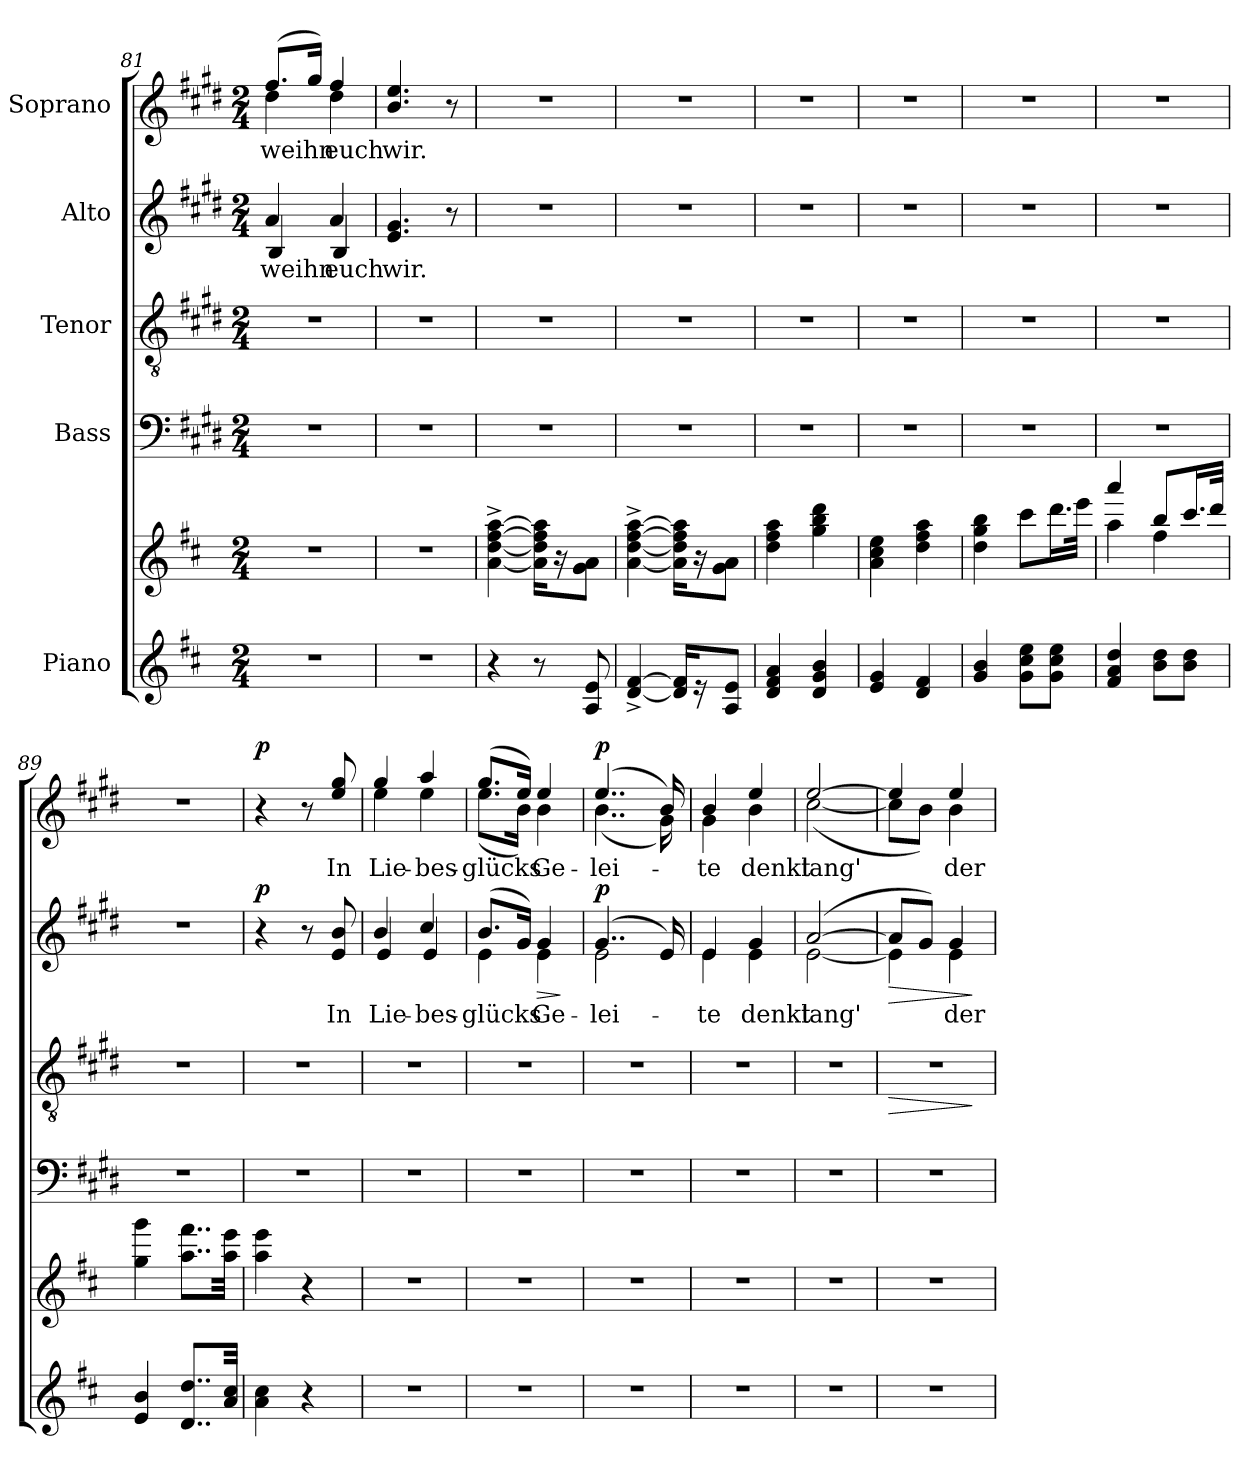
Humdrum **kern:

**kern	**kern	**kern	**kern	**dynam	**kern	**text	**dynam	**kern	**text	**dynam
*part5	*part5	*part4	*part3	*part3	*part2	*part2	*part2	*part1	*part1	*part1
*staff6	*staff5	*staff4	*staff3	*staff3	*staff2	*staff2	*staff2	*staff1	*staff1	*staff1
*I"Piano	*	*I"Bass	*I"Tenor	*	*I"Alto	*	*	*I"Soprano	*	*
*clefG2	*clefG2	*clefF4	*clefGv2	*	*clefG2	*	*	*clefG2	*	*
*	*	*ITrd1c2	*ITrd1c2	*	*ITrd1c2	*	*	*ITrd1c2	*	*
*k[f#c#]	*k[f#c#]	*k[f#c#]	*k[f#c#]	*	*k[f#c#]	*	*	*k[f#c#]	*	*
*M2/4	*M2/4	*M2/4	*M2/4	*	*M2/4	*	*	*M2/4	*	*
=81	=81	=81	=81	=81	=81	=81	=81	=81	=81	=81
!	!	!	!	!	!	!LO:LY:b	!	!	!LO:LY:b	!
*	*	*	*	*	*^	*	*	*^	*	*
2r	2r	2r	2r	.	4g/	4A/	weihn	.	(>8.ee/L	4cc#\	weihn	.
.	.	.	.	.	.	.	.	.	16ff#/Jk)	.	.	.
!	!	!	!	!	!	!	!LO:LY:b	!	!	!	!LO:LY:b	!
.	.	.	.	.	4g/	4A/	euch	.	4ee/	4cc#\	euch	.
!!LO:PB:g=z
=82	=82	=82	=82	=82	=82	=82	=82	=82	=82	=82	=82	=82
!	!	!	!	!	!	!	!LO:LY:b	!	!	!	!LO:LY:b	!
*	*	*	*	*	*v	*v	*	*	*	*	*	*
*	*	*	*	*	*	*	*	*v	*v	*	*
2r	2r	2r	2r	.	4.d/ 4.f#/	wir.	.	4.a/ 4.dd/	wir.	.
.	.	.	.	.	8r	.	.	8r	.	.
=83	=83	=83	=83	=83	=83	=83	=83	=83	=83	=83
4r	[4a\^ [4dd\^ [4ff#\^ [4aa\^	2r	2r	.	2r	.	.	2r	.	.
8r	16a\] 16dd\] 16ff#\] 16aa\]KL	.	.	.	.	.	.	.	.	.
.	16r	.	.	.	.	.	.	.	.	.
8A/ 8e/	8g\ 8a\J	.	.	.	.	.	.	.	.	.
=84	=84	=84	=84	=84	=84	=84	=84	=84	=84	=84
[4d/^ [4f#/^	[4a\^ [4dd\^ [4ff#\^ [4aa\^	2r	2r	.	2r	.	.	2r	.	.
16d/] 16f#/]KL	16a\] 16dd\] 16ff#\] 16aa\]KL	.	.	.	.	.	.	.	.	.
16r	16r	.	.	.	.	.	.	.	.	.
8A/ 8e/J	8g\ 8a\J	.	.	.	.	.	.	.	.	.
=85	=85	=85	=85	=85	=85	=85	=85	=85	=85	=85
4d/ 4f#/ 4a/	4dd\ 4ff#\ 4aa\	2r	2r	.	2r	.	.	2r	.	.
4d/ 4g/ 4b/	4gg\ 4bb\ 4ddd\	.	.	.	.	.	.	.	.	.
=86	=86	=86	=86	=86	=86	=86	=86	=86	=86	=86
4e/ 4g/	4a\ 4cc#\ 4ee\	2r	2r	.	2r	.	.	2r	.	.
4d/ 4f#/	4dd\ 4ff#\ 4aa\	.	.	.	.	.	.	.	.	.
=87	=87	=87	=87	=87	=87	=87	=87	=87	=87	=87
4g/ 4b/	4dd\ 4gg\ 4bb\	2r	2r	.	2r	.	.	2r	.	.
8g\ 8cc#\ 8ee\L	8ccc#\L	.	.	.	.	.	.	.	.	.
8g\ 8cc#\ 8ee\J	16.ddd\L	.	.	.	.	.	.	.	.	.
.	32eee\JJk	.	.	.	.	.	.	.	.	.
=88	=88	=88	=88	=88	=88	=88	=88	=88	=88	=88
*	*^	*	*	*	*	*	*	*	*	*
4f#/ 4a/ 4dd/	4aaa/	4aa\	2r	2r	.	2r	.	.	2r	.	.
8b\ 8dd\L	8bb/L	4ff#\	.	.	.	.	.	.	.	.	.
8b\ 8dd\J	16.ccc#/L	.	.	.	.	.	.	.	.	.	.
.	32ddd/JJk	.	.	.	.	.	.	.	.	.	.
*	*v	*v	*	*	*	*	*	*	*	*	*
=89	=89	=89	=89	=89	=89	=89	=89	=89	=89	=89
4e/ 4b/	4gg\ 4ggg\	2r	2r	.	2r	.	.	2r	.	.
8..d/ 8..dd/L	8..aa\ 8..fff#\L	.	.	.	.	.	.	.	.	.
32a/ 32cc#/Jkk	32aa\ 32eee\Jkk	.	.	.	.	.	.	.	.	.
!!LO:LB:g=z
=90	=90	=90	=90	=90	=90	=90	=90	=90	=90	=90
!	!	!	!	!	!	!	!LO:DY:b	!	!	!LO:DY:b
4a\ 4cc#\	4aa\ 4eee\	2r	2r	.	4r	.	p	4r	.	p
4r	4r	.	.	.	8r	.	.	8r	.	.
!	!	!	!	!	!	!LO:LY:b	!	!	!LO:LY:b	!
.	.	.	.	.	8d/ 8a/	In	.	8dd/ 8ff#/	In	.
=91	=91	=91	=91	=91	=91	=91	=91	=91	=91	=91
!	!	!	!	!	!	!LO:LY:b	!	!	!LO:LY:b	!
*	*	*	*	*	*^	*	*	*^	*	*
2r	2r	2r	2r	.	4a/	4d/	Lie-	.	4ff#/	4dd\	Lie-	.
!	!	!	!	!	!	!	!LO:LY:b	!	!	!	!LO:LY:b	!
.	.	.	.	.	4b/	4d/	-bes-	.	4gg/	4dd\	-bes-	.
=92	=92	=92	=92	=92	=92	=92	=92	=92	=92	=92	=92	=92
!	!	!	!	!	!	!	!LO:LY:b	!	!	!	!LO:LY:b	!
2r	2r	2r	2r	.	(>8.a/L	4d\	-glücks	.	(>8.ff#/L	(<8.dd\L	-glücks	.
.	.	.	.	.	16f#/Jk)	.	.	.	16dd/Jk)	16a\Jk)	.	.
!	!	!	!	!	!	!	!LO:LY:b	!LO:HP:b	!	!	!LO:LY:b	!
.	.	.	.	.	4f#/	4d\	Ge-	>	4dd/	4a\	Ge-	.
*	*	*	*	*	*v	*v	*	*	*	*	*	*
*	*	*	*	*	*	*	*	*v	*v	*	*
.	.	.	.	.	.	.	]	.	.	.
=93	=93	=93	=93	=93	=93	=93	=93	=93	=93	=93
!	!	!	!	!	!	!LO:LY:b	!LO:DY:b	!	!LO:LY:b	!LO:DY:b
*	*	*	*	*	*^	*	*	*^	*	*
2r	2r	2r	2r	.	(>4..f#/	2d\	-lei-	p	(>4..dd/	(<4..a\	-lei-	p
.	.	.	.	.	16d/)	.	.	.	16a/)	16f#\)	.	.
=94	=94	=94	=94	=94	=94	=94	=94	=94	=94	=94	=94	=94
!	!	!	!	!	!	!	!LO:LY:b	!	!	!	!LO:LY:b	!
2r	2r	2r	2r	.	4d/	4d\	-te	.	4a/	4f#\	-te	.
!	!	!	!	!	!	!	!LO:LY:b	!	!	!	!LO:LY:b	!
.	.	.	.	.	4f#/	4d\	denkt	.	4dd/	4a\	denkt	.
=95	=95	=95	=95	=95	=95	=95	=95	=95	=95	=95	=95	=95
!	!	!	!	!	!	!	!LO:LY:b	!	!	!	!LO:LY:b	!
2r	2r	2r	2r	.	(>[2g/	[2d\	lang'	.	[2dd/	(<[2b\	lang'	.
=96	=96	=96	=96	=96	=96	=96	=96	=96	=96	=96	=96	=96
!	!	!	!	!LO:HP:b	!	!	!	!LO:HP:b	!	!	!	!
2r	2r	2r	2r	>	8g/L]	4d\]	.	>	4dd/]	8b\L]	.	.
.	.	.	.	.	8f#/J)	.	.	.	.	8a\J)	.	.
!	!	!	!	!	!	!	!LO:LY:b	!	!	!	!LO:LY:b	!
.	.	.	.	.	4f#/	4d\	der	.	4dd/	4a\	der	.
*	*	*	*	*	*v	*v	*	*	*	*	*	*
*	*	*	*	*	*	*	*	*v	*v	*	*
.	.	.	.	]	.	.	]	.	.	.
=	=	=	=	=	=	=	=	=	=	=
*-	*-	*-	*-	*-	*-	*-	*-	*-	*-	*-
